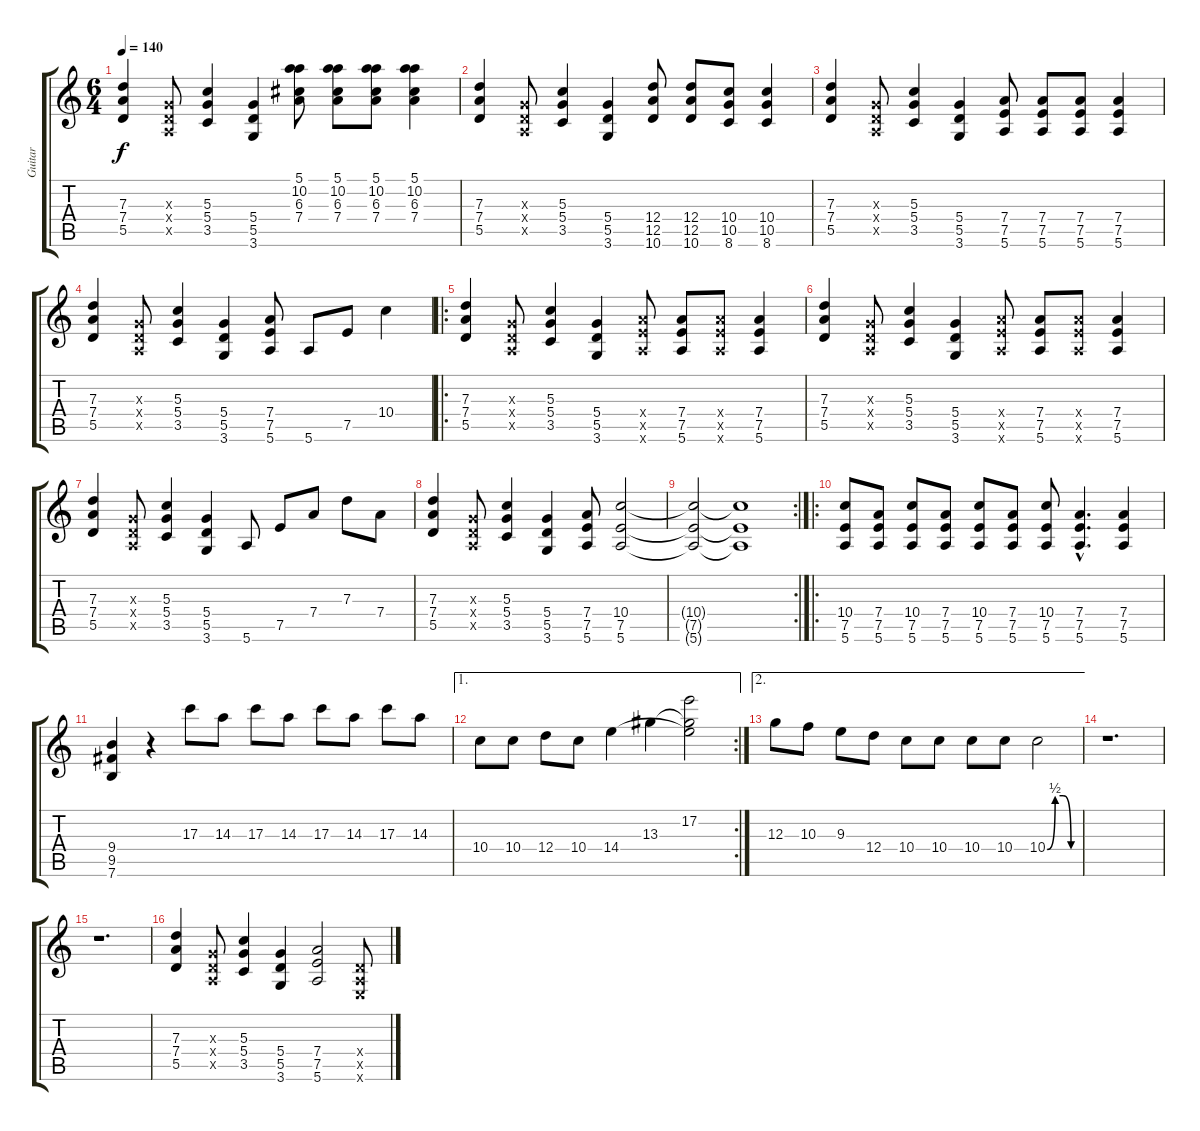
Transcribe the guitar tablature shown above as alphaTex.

\track ("Guitar" "Guitar") {instrument electricguitarclean}
\staff {score tabs}
\tuning (E4 B3 G3 D3 A2 E2) {hide}
\ts (6 4)
\tempo 140
\clef g2
\ks c
(7.3 7.4 5.5).4{dy f instrument electricguitarclean} (0.3{x} 0.4{x} 0.5{x}).8 (5.3 5.4 3.5).4 (5.4 5.5 3.6).4 (5.1 10.2 6.3 7.4).8 (5.1 10.2 6.3 7.4).8 (5.1 10.2 6.3 7.4).8 (5.1 10.2 6.3 7.4).4 |
(7.3 7.4 5.5).4 (0.3{x} 0.4{x} 0.5{x}).8 (5.3 5.4 3.5).4 (5.4 5.5 3.6).4 (12.4 12.5 10.6).8 (12.4 12.5 10.6).8 (10.4 10.5 8.6).8 (10.4 10.5 8.6).4 |
(7.3 7.4 5.5).4 (0.3{x} 0.4{x} 0.5{x}).8 (5.3 5.4 3.5).4 (5.4 5.5 3.6).4 (7.4 7.5 5.6).8 (7.4 7.5 5.6).8 (7.4 7.5 5.6).8 (7.4 7.5 5.6).4 |
(7.3 7.4 5.5).4 (0.3{x} 0.4{x} 0.5{x}).8 (5.3 5.4 3.5).4 (5.4 5.5 3.6).4 (7.4 7.5 5.6).8 5.6.8 7.5.8 10.4.4 |
\ro
(7.3 7.4 5.5).4 (0.3{x} 0.4{x} 0.5{x}).8 (5.3 5.4 3.5).4 (5.4 5.5 3.6).4 (7.4{x} 7.5{x} 5.6{x}).8 (7.4 7.5 5.6).8 (7.4{x} 7.5{x} 5.6{x}).8 (7.4 7.5 5.6).4 |
(7.3 7.4 5.5).4 (0.3{x} 0.4{x} 0.5{x}).8 (5.3 5.4 3.5).4 (5.4 5.5 3.6).4 (7.4{x} 7.5{x} 5.6{x}).8 (7.4 7.5 5.6).8 (7.4{x} 7.5{x} 5.6{x}).8 (7.4 7.5 5.6).4 |
(7.3 7.4 5.5).4 (0.3{x} 0.4{x} 0.5{x}).8 (5.3 5.4 3.5).4 (5.4 5.5 3.6).4 5.6.8 7.5.8 7.4.8 7.3.8 7.4.8 |
(7.3 7.4 5.5).4 (0.3{x} 0.4{x} 0.5{x}).8 (5.3 5.4 3.5).4 (5.4 5.5 3.6).4 (7.4 7.5 5.6).8 (10.4 7.5 5.6).2 |
\rc 2
(10.4{t} 7.5{t} 5.6{t}).2 (10.4{t} 7.5{t} 5.6{t}).1 |
\ro
(10.4 7.5 5.6).8 (7.4 7.5 5.6).8 (10.4 7.5 5.6).8 (7.4 7.5 5.6).8 (10.4 7.5 5.6).8 (7.4 7.5 5.6).8 (10.4 7.5 5.6).8 (7.4{hac} 7.5{hac} 5.6{hac}).4{d} (7.4 7.5 5.6).4 |
(9.4 9.5 7.6).4 r.4 17.3.8 14.3.8 17.3.8 14.3.8 17.3.8 14.3.8 17.3.8 14.3.8 |
\ae 1
\rc 2
10.4.8 10.4.8 12.4.8 10.4.8 14.4.4 13.3.4 (17.2 13.3{t} 14.4{t}).2 |
\ae 2
12.3.8 10.3.8 9.3.8 12.4.8 10.4.8 10.4.8 10.4.8 10.4.8 10.4{be (custom 0 0 15 2 30 2 45 0 60 0)}.2 |
r.1{d} |
r.1{d} |
(7.3 7.4 5.5).4 (0.3{x} 0.4{x} 0.5{x}).8 (5.3 5.4 3.5).4 (5.4 5.5 3.6).4 (7.4 7.5 5.6).2 (0.4{x} 0.5{x} 0.6{x}).8
